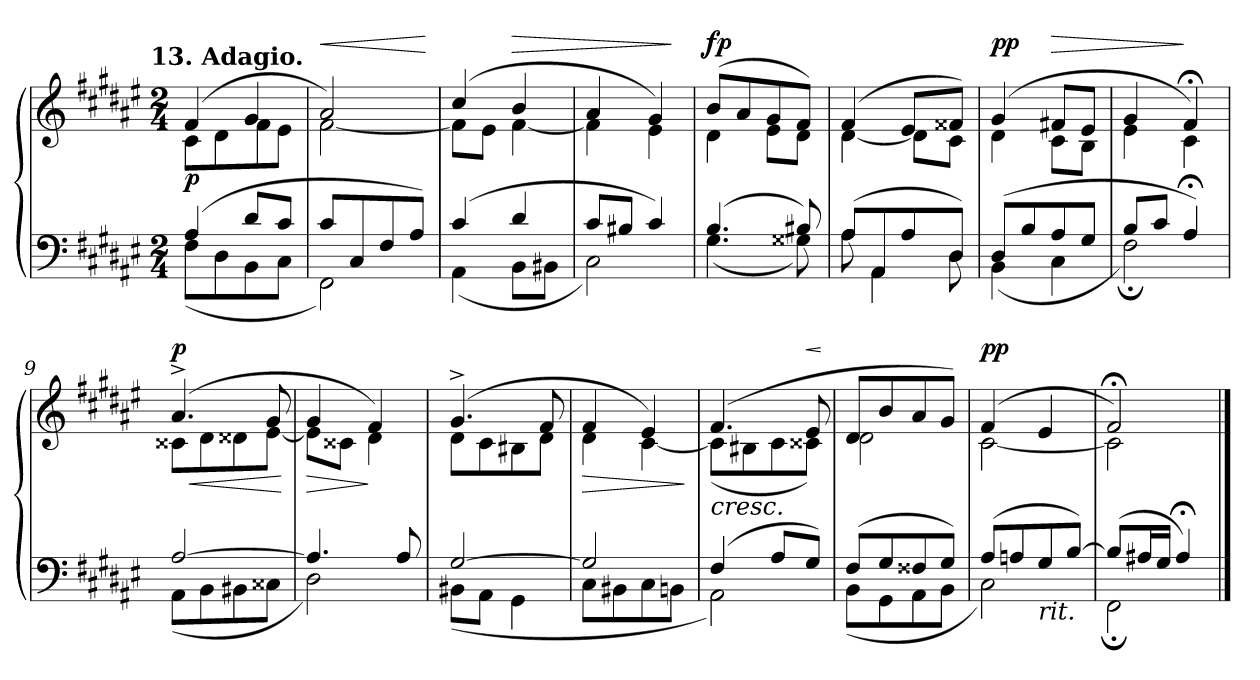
**kern	**kern	**dynam
*part2	*part1	*part1
*staff2	*staff1	*staff1
*clefF4	*clefG2	*
*k[f#c#g#d#a#e#]	*k[f#c#g#d#a#e#]	*
!!LO:TX:omd:t=13. Adagio.
*M2/4	*M2/4	*
=1	=1	=1
*^	*^	*
(4A#/	(8F#\L	(4f#/	8c#\L	p
.	8D#\	.	8d#\	.
8d#/L	8BB\	4g#/	8f#\	.
8c#/J	8C#\J	.	8e#\J	.
=2	=2	=2	=2	=2
!	!	!	!	!LO:HP:a
8c#/L	2FF#\)	2a#/)	[2f#\	<
8C#/	.	.	.	.
8F#/	.	.	.	.
8A#/J)	.	.	.	.
*v	*v	*	*	*
*	*v	*v	*
.	.	[
=3	=3	=3
*^	*^	*
(4c#/	(4AA#\	(4cc#/	8f#\L]	.
.	.	.	8e#\J	.
!	!	!	!	!LO:HP:a
4d#/	8BB\L	4b/	[4f#\	>
.	8BB#X\J	.	.	.
=4	=4	=4	=4	=4
8c#/L	2C#\)	4a#/	4f#\]	.
8B#X/J	.	.	.	.
4c#/)	.	4g#/)	4e#\	.
*v	*v	*	*	*
*	*v	*v	*
.	.	]
=5	=5	=5
*^	*^	*
!	!	!	!	!LO:DY:a
(4.B/	(4.G#\	(8b/L	4d#\	fp
.	.	8a#/	.	.
.	.	8g#/	8e#\L	.
8B#X/)	8G##X\)	8f#/J)	8d#\J	.
=6	=6	=6	=6	=6
(8A#/L	8A#\	(4f#/	[4d#\	.
8AA#/	4AA#\	.	.	.
8A#/	.	8e#/L	8d#\L]	.
8D#/J)	8D#\	8f##X/J)	8c#\J	.
=7	=7	=7	=7	=7
!	!	!	!	!LO:DY:a
(8D#/L	(4BB\	(4g#/	4d#\	pp
8B/	.	.	.	.
!	!	!	!	!LO:HP:a
8A#/	4C#\	8f#X/L	8c#\L	>
8G#/J	.	8e#/J	8B\J	.
=8	=8	=8	=8	=8
8B/L	2F#;<\)	4g#/	4e#\	.
8c#/J	.	.	.	.
4A#;</)	.	4f#;</)	4c#\	]
=9	=9	=9	=9	=9
!	!	!	!	!LO:HP:b
!	!	!	!	!LO:DY:n=1:a
[2A#/	(8AA#\L	(4.a#^/	8c##X\L	< p
.	8BB\	.	8d#\	.
.	8BB#X\	.	8d##X\	.
.	8C##X\J	8g#/	[8e#\J	.
*v	*v	*	*	*
*	*v	*v	*
.	.	[
=10	=10	=10
*^	*^	*
!	!	!	!	!LO:HP:b
4.A#/]	2D#\)	4g#/	8e#\L]	>
.	.	.	8c##X\J	.
.	.	4f#/)	4d#\	]
8A#/	.	.	.	.
=11	=11	=11	=11	=11
[2G#/	(8BB#X\L	(4.g#^/	8d#\L	.
.	8AA#\J	.	8c#\	.
.	4GG#\	.	8B#X\	.
.	.	8f#/	8d#\J	.
=12	=12	=12	=12	=12
!	!	!	!	!LO:HP:b
2G#/]	8C#\L	4f#/	4d#\	>
.	8BB#X\	.	.	.
.	8C#\	4e#/)	[4c#\	.
.	8BBn\J	.	.	.
*v	*v	*	*	*
*	*v	*v	*
.	.	]
=13	=13	=13
*^	*^	*
!	!	!	!	!LO:HP:b
(4F#/	2AA#\)	(4.f#/	(8c#\L]	<
.	.	.	8B#X\	.
8A#/L	.	.	8c#\	.
!	!	!	!	!LO:HP:a
8G#/J)	.	8e#/	8c##X\J)	<
*v	*v	*	*	*
*	*v	*v	*
.	.	[ [
=14	=14	=14
*^	*^	*
(8F#/L	(8BB\L	8d#/L	2d#\	.
8G#/	8GG#\	8b/	.	.
8F##X/	8AA#\	8a#/	.	.
8G#/J)	8BB\J	8g#/J)	.	.
=15	=15	=15	=15	=15
!	!	!	!	!LO:DY:a
(8A#/L	2C#\)	(4f#/	[2c#\	pp
8An/	.	.	.	.
!LO:TX:b:i:t=rit.	!	!	!	!
8G#/	.	4e#/	.	.
[8B/J)	.	.	.	.
=16	=16	=16	=16	=16
(8B/L]	2FF#;<\	2f#;</)	2c#\]	.
16A#X/L	.	.	.	.
16G#/JJ	.	.	.	.
4A#;</)	.	.	.	.
*v	*v	*	*	*
*	*v	*v	*
==	==	==
*-	*-	*-
